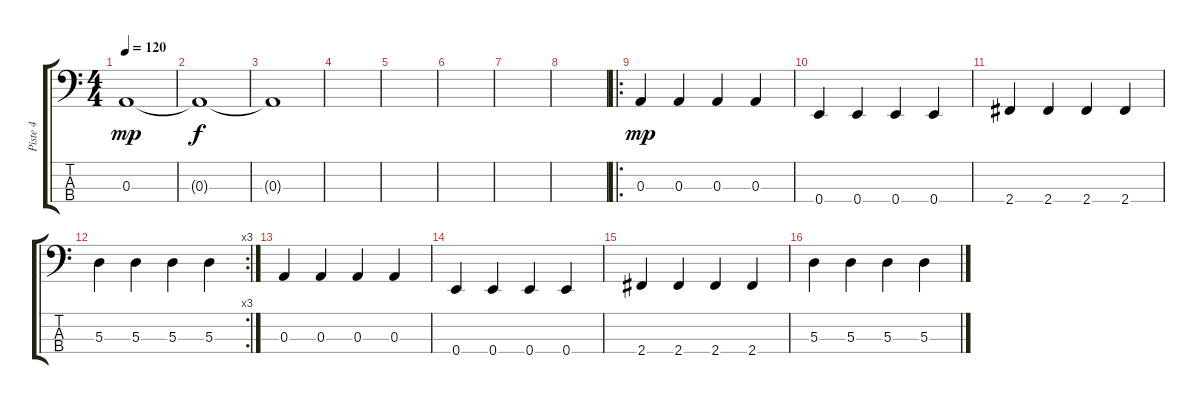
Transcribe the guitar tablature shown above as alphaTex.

\track ("Piste 4" "Piste 4") {instrument electricbassfinger}
\staff {score tabs}
\tuning (G2 D2 A1 E1) {hide}
\ts (4 4)
\tempo 120
\clef f4
\ks c
0.3.1{dy mp} |
0.3{t}.1{dy f} |
0.3{t}.1 |
|
|
|
|
|
\ro
0.3.4{dy mp} 0.3.4 0.3.4 0.3.4 |
0.4.4 0.4.4 0.4.4 0.4.4 |
2.4.4 2.4.4 2.4.4 2.4.4 |
\rc 3
5.3.4 5.3.4 5.3.4 5.3.4 |
0.3.4 0.3.4 0.3.4 0.3.4 |
0.4.4 0.4.4 0.4.4 0.4.4 |
2.4.4 2.4.4 2.4.4 2.4.4 |
5.3.4 5.3.4 5.3.4 5.3.4
